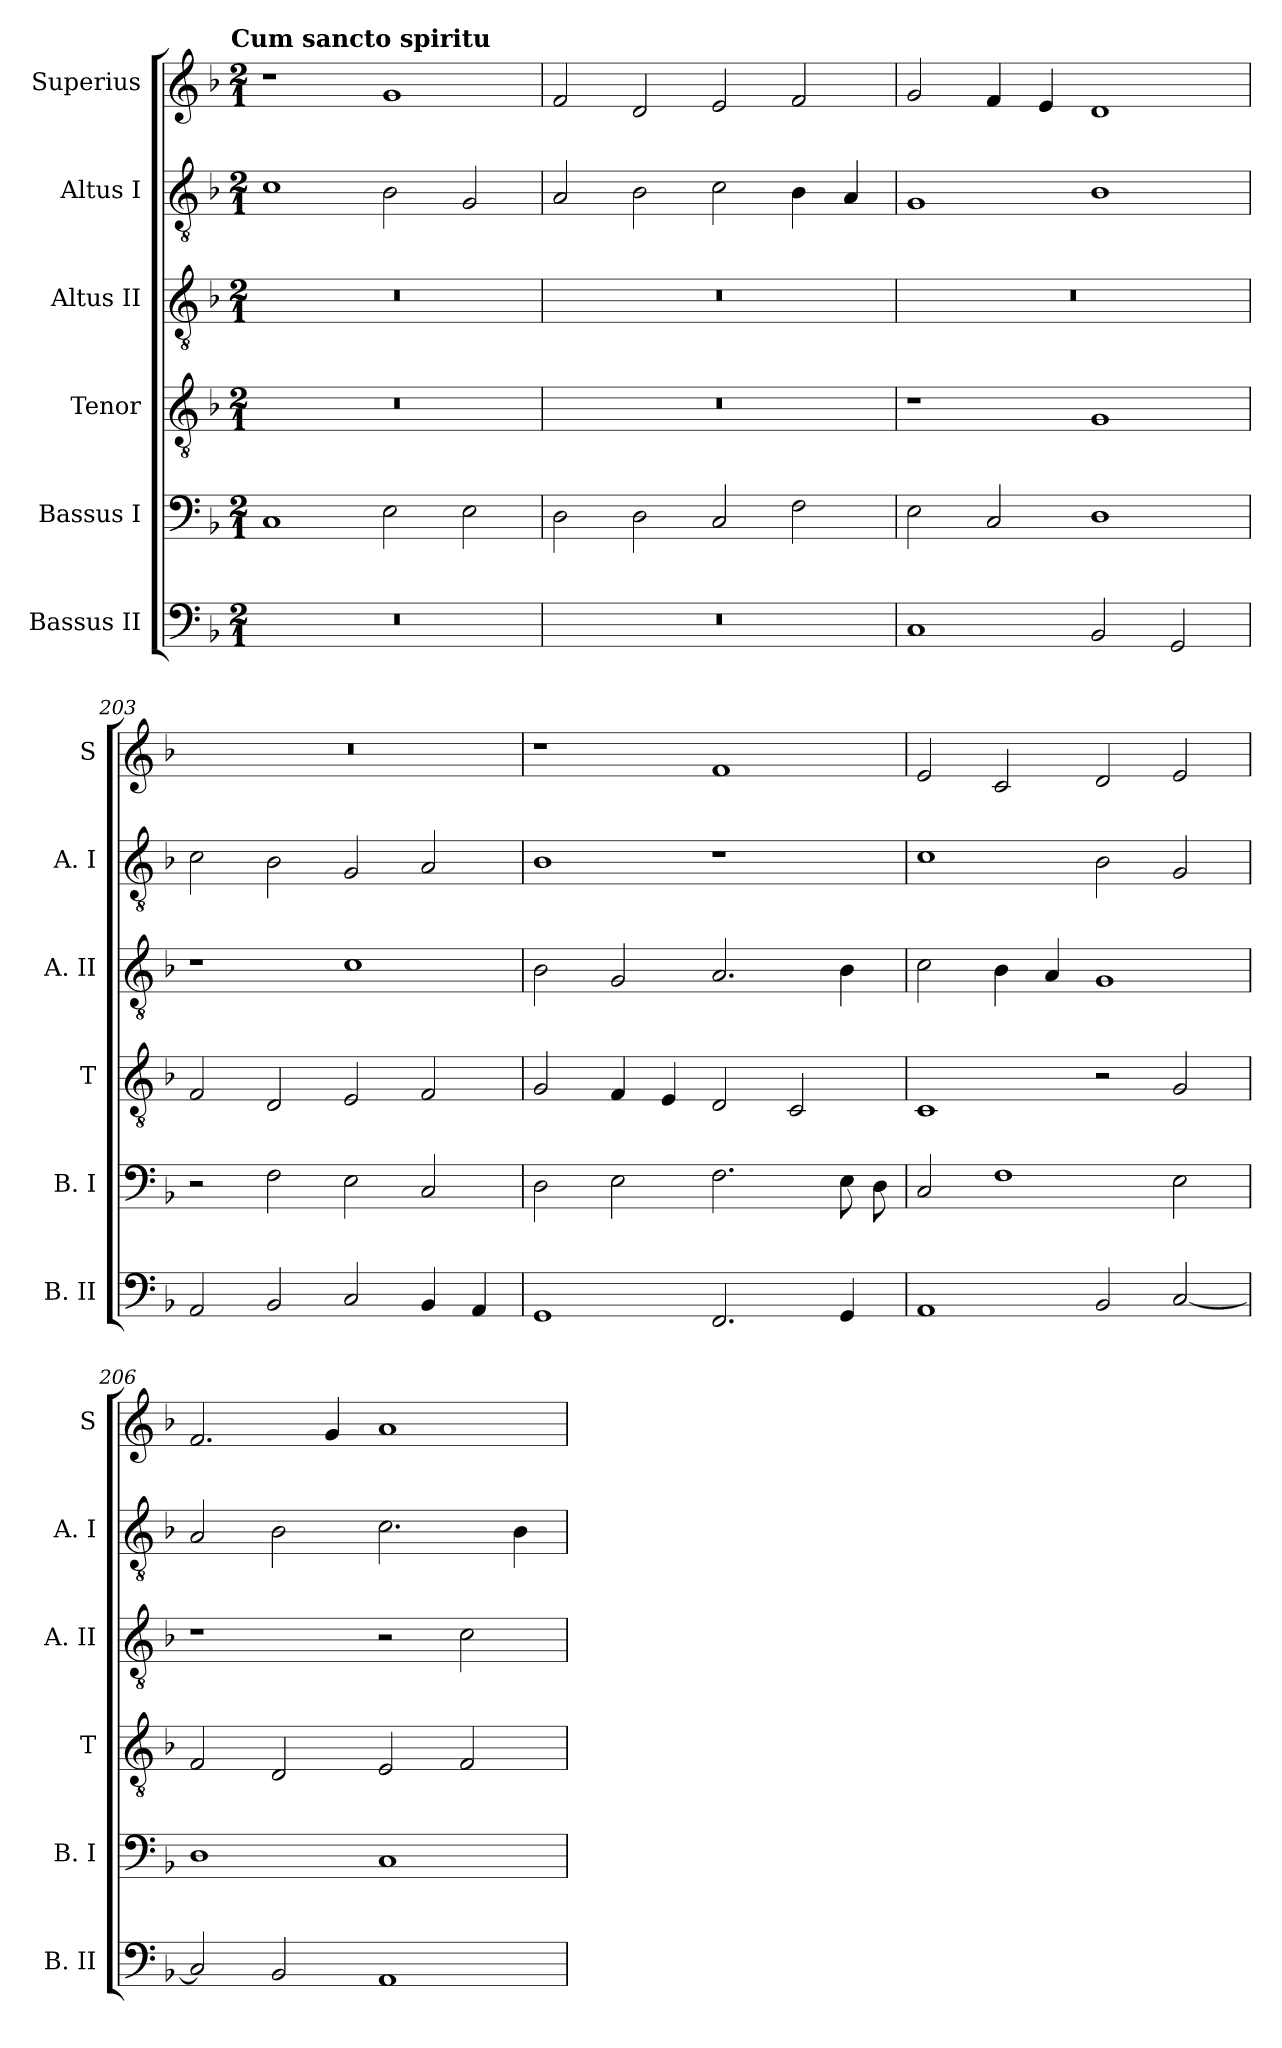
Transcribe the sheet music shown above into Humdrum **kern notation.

**kern	**kern	**kern	**kern	**kern	**kern
*part6	*part5	*part4	*part3	*part2	*part1
*staff6	*staff5	*staff4	*staff3	*staff2	*staff1
*I"Bassus II	*I"Bassus I	*I"Tenor	*I"Altus II	*I"Altus I	*I"Superius
*I'B. II	*I'B. I	*I'T	*I'A. II	*I'A. I	*I'S
*clefF4	*clefF4	*clefGv2	*clefGv2	*clefGv2	*clefG2
*k[b-]	*k[b-]	*k[b-]	*k[b-]	*k[b-]	*k[b-]
*d:	*d:	*d:	*d:	*d:	*d:
!!LO:TX:omd:t=Cum sancto spiritu
*M2/1	*M2/1	*M2/1	*M2/1	*M2/1	*M2/1
=	=	=	=	=	=
0r	1C	0r	0r	1c	1r
.	2E	.	.	2B-	1g
.	2E	.	.	2G	.
=201	=201	=201	=201	=201	=201
0r	2D	0r	0r	2A	2f
.	2D	.	.	2B-	2d
.	2C	.	.	2c	2e
.	2F	.	.	4B-	2f
.	.	.	.	4A	.
=202	=202	=202	=202	=202	=202
1C	2E	1r	0r	1G	2g
.	2C	.	.	.	4f
.	.	.	.	.	4e
2BB-	1D	1G	.	1B-	1d
2GG	.	.	.	.	.
=203	=203	=203	=203	=203	=203
2AA	2r	2F	1r	2c	0r
2BB-	2F	2D	.	2B-	.
2C	2E	2E	1c	2G	.
4BB-	2C	2F	.	2A	.
4AA	.	.	.	.	.
=204	=204	=204	=204	=204	=204
1GG	2D	2G	2B-	1B-	1r
.	2E	4F	2G	.	.
.	.	4E	.	.	.
2.FF	2.F	2D	2.A	1r	1f
.	.	2C	.	.	.
4GG	8E	.	4B-	.	.
.	8D	.	.	.	.
=205	=205	=205	=205	=205	=205
1AA	2C	1C	2c	1c	2e
.	1F	.	4B-	.	2c
.	.	.	4A	.	.
2BB-	.	2r	1G	2B-	2d
[2C	2E	2G	.	2G	2e
=206	=206	=206	=206	=206	=206
2C]	1D	2F	1r	2A	2.f
2BB-	.	2D	.	2B-	.
.	.	.	.	.	4g
1AA	1C	2E	2r	2.c	1a
.	.	2F	2c	.	.
.	.	.	.	4B-	.
=	=	=	=	=	=
*-	*-	*-	*-	*-	*-
